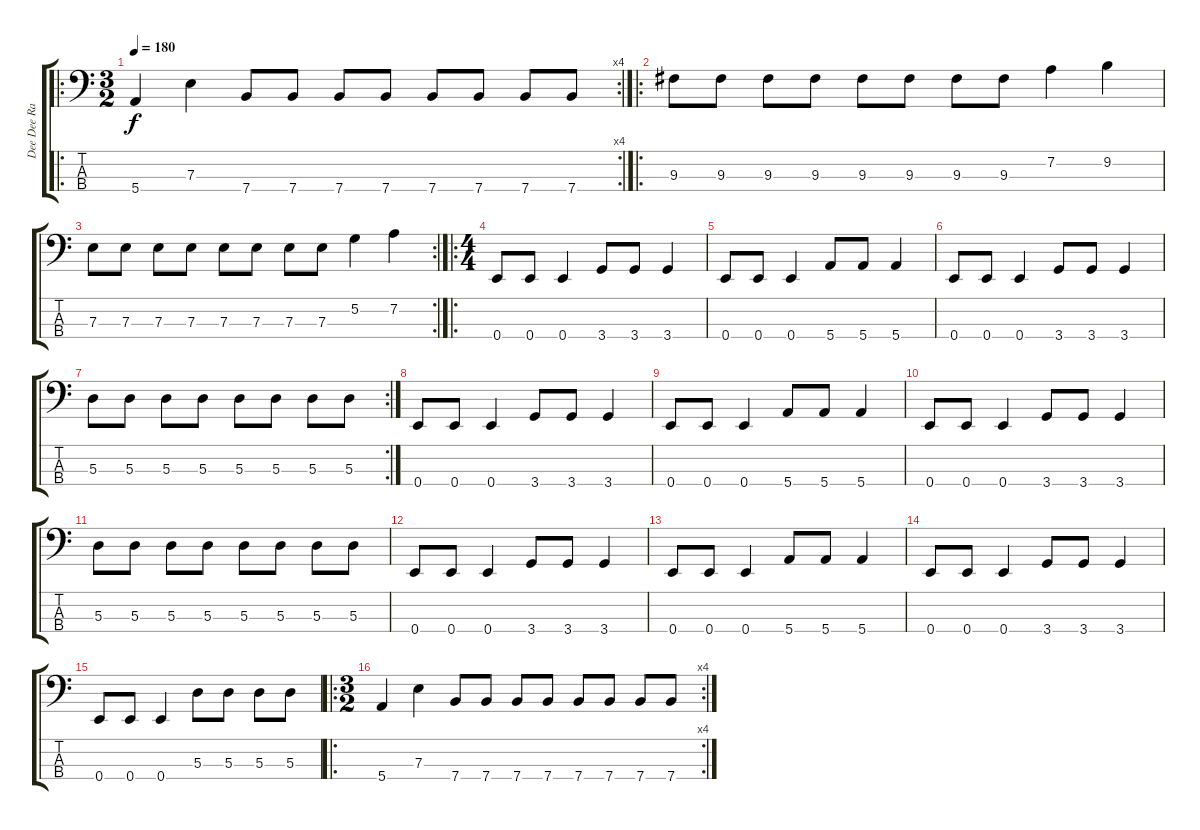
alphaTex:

\track ("Dee Dee Ramone" "Dee Dee Ra") {instrument electricbasspick}
\staff {score tabs}
\tuning (G2 D2 A1 E1) {hide}
\ro
\rc 4
\ts (3 2)
\tempo 180
\clef f4
\ks c
5.4.4{dy f instrument electricbasspick} 7.3.4 7.4.8 7.4.8 7.4.8 7.4.8 7.4.8 7.4.8 7.4.8 7.4.8 |
\ro
9.3.8 9.3.8 9.3.8 9.3.8 9.3.8 9.3.8 9.3.8 9.3.8 7.2.4 9.2.4 |
\rc 2
7.3.8 7.3.8 7.3.8 7.3.8 7.3.8 7.3.8 7.3.8 7.3.8 5.2.4 7.2.4 |
\ro
\ts (4 4)
0.4.8 0.4.8 0.4.4 3.4.8 3.4.8 3.4.4 |
0.4.8 0.4.8 0.4.4 5.4.8 5.4.8 5.4.4 |
0.4.8 0.4.8 0.4.4 3.4.8 3.4.8 3.4.4 |
\rc 2
5.3.8 5.3.8 5.3.8 5.3.8 5.3.8 5.3.8 5.3.8 5.3.8 |
0.4.8 0.4.8 0.4.4 3.4.8 3.4.8 3.4.4 |
0.4.8 0.4.8 0.4.4 5.4.8 5.4.8 5.4.4 |
0.4.8 0.4.8 0.4.4 3.4.8 3.4.8 3.4.4 |
5.3.8 5.3.8 5.3.8 5.3.8 5.3.8 5.3.8 5.3.8 5.3.8 |
0.4.8 0.4.8 0.4.4 3.4.8 3.4.8 3.4.4 |
0.4.8 0.4.8 0.4.4 5.4.8 5.4.8 5.4.4 |
0.4.8 0.4.8 0.4.4 3.4.8 3.4.8 3.4.4 |
0.4.8 0.4.8 0.4.4 5.3.8 5.3.8 5.3.8 5.3.8 |
\ro
\rc 4
\ts (3 2)
5.4.4 7.3.4 7.4.8 7.4.8 7.4.8 7.4.8 7.4.8 7.4.8 7.4.8 7.4.8
